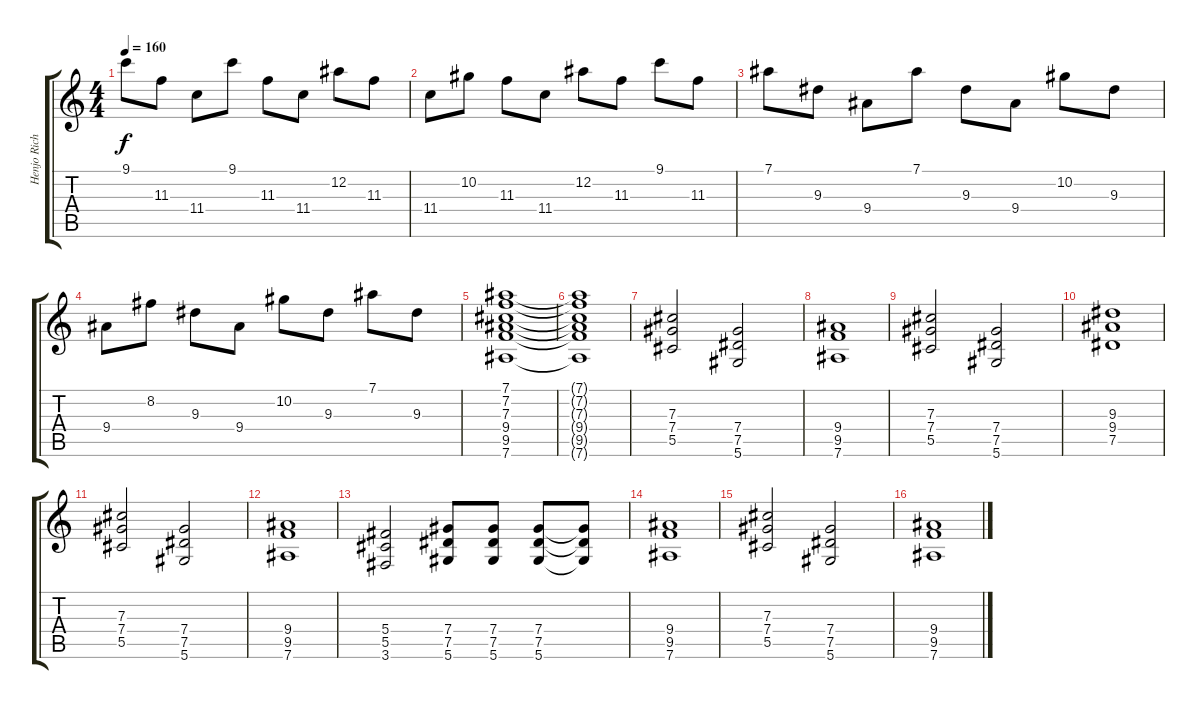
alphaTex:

\track ("Henjo Richter" "Henjo Rich") {instrument electricguitarjazz}
\staff {score tabs}
\tuning (Eb4 Bb3 Gb3 Db3 Ab2 Eb2) {hide}
\ts (4 4)
\tempo 160
\clef g2
\ks c
9.1.8{dy f} 11.3.8 11.4.8 9.1.8 11.3.8 11.4.8 12.2.8 11.3.8 |
11.4.8 10.2.8 11.3.8 11.4.8 12.2.8 11.3.8 9.1.8 11.3.8 |
7.1.8 9.3.8 9.4.8 7.1.8 9.3.8 9.4.8 10.2.8 9.3.8 |
9.4.8 8.2.8 9.3.8 9.4.8 10.2.8 9.3.8 7.1.8 9.3.8 |
(7.1 7.2 7.3 9.4 9.5 7.6).1 |
(7.1{t} 7.2{t} 7.3{t} 9.4{t} 9.5{t} 7.6{t}).1 |
(7.3 7.4 5.5).2{instrument distortionguitar} (7.4 7.5 5.6).2 |
(9.4 9.5 7.6).1 |
(7.3 7.4 5.5).2 (7.4 7.5 5.6).2 |
(9.3 9.4 7.5).1 |
(7.3 7.4 5.5).2 (7.4 7.5 5.6).2 |
(9.4 9.5 7.6).1 |
(5.4 5.5 3.6).2 (7.4 7.5 5.6).8 (7.4 7.5 5.6).8 (7.4 7.5 5.6).8 (7.4{t} 7.5{t} 5.6{t}).8 |
(9.4 9.5 7.6).1 |
(7.3 7.4 5.5).2 (7.4 7.5 5.6).2 |
(9.4 9.5 7.6).1
